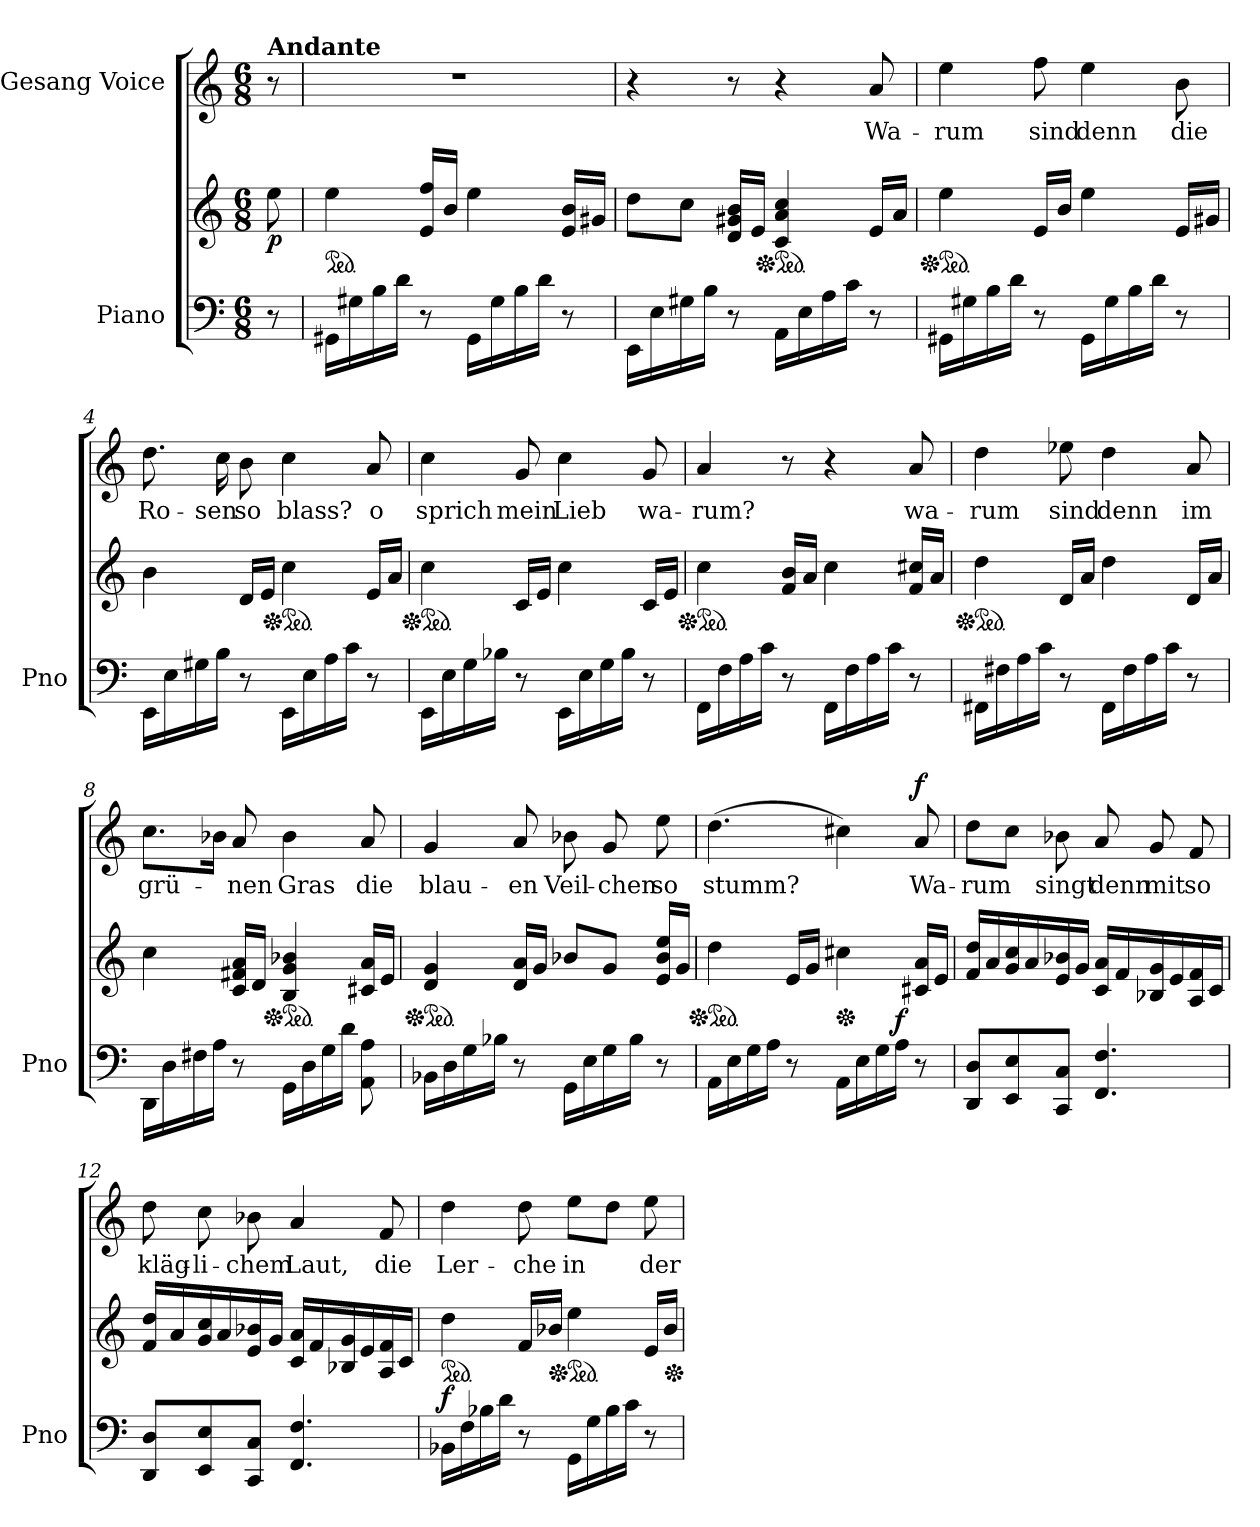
**kern	**kern	**dynam	**kern	**text	**dynam
*part2	*part2	*part2	*part1	*part1	*part1
*staff3	*staff2	*staff2/3	*staff1	*staff1	*staff1
*I"Piano	*	*	*I"Gesang Voice	*	*
*I'Pno	*	*	*	*	*
*clefF4	*clefG2	*	*clefG2	*	*
*k[]	*k[]	*	*k[]	*	*
*M6/8	*M6/8	*	*M6/8	*	*
=	=	=	=	=	=
!	!	!	!LO:TX:a:B:t=Andante	!	!
!	!	!LO:DY:b	!	!	!
8r	8ee\	p	8r	.	.
=1	=1	=1	=1	=1	=1
*	*ped	*	*	*	*
16GG#X\LL	4ee\	.	2.r	.	.
16G#X\	.	.	.	.	.
16B\	.	.	.	.	.
16d\JJ	.	.	.	.	.
8r	16e/ 16ff/LL	.	.	.	.
.	16b/JJ	.	.	.	.
16GG#\LL	4ee\	.	.	.	.
16G#\	.	.	.	.	.
16B\	.	.	.	.	.
16d\JJ	.	.	.	.	.
8r	16e/ 16b/LL	.	.	.	.
.	16g#X/JJ	.	.	.	.
=2	=2	=2	=2	=2	=2
16EE\LL	8dd\L	.	4r	.	.
16E\	.	.	.	.	.
16G#X\	8cc\J	.	.	.	.
16B\JJ	.	.	.	.	.
8r	16d/ 16g#X/ 16b/LL	.	8r	.	.
.	16e/JJ	.	.	.	.
*	*Xped	*	*	*	*
*	*ped	*	*	*	*
16AA\LL	4c/ 4a/ 4cc/	.	4r	.	.
16E\	.	.	.	.	.
16A\	.	.	.	.	.
16c\JJ	.	.	.	.	.
!	!	!	!	!LO:LY:b	!
8r	16e/LL	.	8a/	Wa-	.
.	16a/JJ	.	.	.	.
=3	=3	=3	=3	=3	=3
*	*Xped	*	*	*	*
*	*ped	*	*	*	*
!	!	!	!	!LO:LY:b	!
16GG#X\LL	4ee\	.	4ee\	-rum	.
16G#X\	.	.	.	.	.
16B\	.	.	.	.	.
16d\JJ	.	.	.	.	.
!	!	!	!	!LO:LY:b	!
8r	16e/LL	.	8ff\	sind	.
.	16b/JJ	.	.	.	.
!	!	!	!	!LO:LY:b	!
16GG#\LL	4ee\	.	4ee\	denn	.
16G#\	.	.	.	.	.
16B\	.	.	.	.	.
16d\JJ	.	.	.	.	.
!	!	!	!	!LO:LY:b	!
8r	16e/LL	.	8b\	die	.
.	16g#X/JJ	.	.	.	.
!!LO:LB:g=z
=4	=4	=4	=4	=4	=4
!	!	!	!	!LO:LY:b	!
16EE\LL	4b\	.	8.dd\	Ro-	.
16E\	.	.	.	.	.
16G#X\	.	.	.	.	.
!	!	!	!	!LO:LY:b	!
16B\JJ	.	.	16cc\	-sen	.
!	!	!	!	!LO:LY:b	!
8r	16d/LL	.	8b\	so	.
.	16e/JJ	.	.	.	.
*	*Xped	*	*	*	*
*	*ped	*	*	*	*
!	!	!	!	!LO:LY:b	!
16EE\LL	4cc\	.	4cc\	blass?	.
16E\	.	.	.	.	.
16A\	.	.	.	.	.
16c\JJ	.	.	.	.	.
!	!	!	!	!LO:LY:b	!
8r	16e/LL	.	8a/	o	.
.	16a/JJ	.	.	.	.
=5	=5	=5	=5	=5	=5
*	*Xped	*	*	*	*
*	*ped	*	*	*	*
!	!	!	!	!LO:LY:b	!
16EE\LL	4cc\	.	4cc\	sprich	.
16E\	.	.	.	.	.
16G\	.	.	.	.	.
16B-X\JJ	.	.	.	.	.
!	!	!	!	!LO:LY:b	!
8r	16c/LL	.	8g/	mein	.
.	16e/JJ	.	.	.	.
!	!	!	!	!LO:LY:b	!
16EE\LL	4cc\	.	4cc\	Lieb	.
16E\	.	.	.	.	.
16G\	.	.	.	.	.
16B-\JJ	.	.	.	.	.
!	!	!	!	!LO:LY:b	!
8r	16c/LL	.	8g/	wa-	.
.	16e/JJ	.	.	.	.
=6	=6	=6	=6	=6	=6
*	*Xped	*	*	*	*
*	*ped	*	*	*	*
!	!	!	!	!LO:LY:b	!
16FF\LL	4cc\	.	4a/	-rum?	.
16F\	.	.	.	.	.
16A\	.	.	.	.	.
16c\JJ	.	.	.	.	.
8r	16f/ 16b/LL	.	8r	.	.
.	16a/JJ	.	.	.	.
16FF\LL	4cc\	.	4r	.	.
16F\	.	.	.	.	.
16A\	.	.	.	.	.
16c\JJ	.	.	.	.	.
!	!	!	!	!LO:LY:b	!
8r	16f/ 16cc#X/LL	.	8a/	wa-	.
.	16a/JJ	.	.	.	.
!!LO:LB:g=z
=7	=7	=7	=7	=7	=7
*	*Xped	*	*	*	*
*	*ped	*	*	*	*
!	!	!	!	!LO:LY:b	!
16FF#X\LL	4dd\	.	4dd\	-rum	.
16F#X\	.	.	.	.	.
16A\	.	.	.	.	.
16c\JJ	.	.	.	.	.
!	!	!	!	!LO:LY:b	!
8r	16d/LL	.	8ee-X\	sind	.
.	16a/JJ	.	.	.	.
!	!	!	!	!LO:LY:b	!
16FF#\LL	4dd\	.	4dd\	denn	.
16F#\	.	.	.	.	.
16A\	.	.	.	.	.
16c\JJ	.	.	.	.	.
!	!	!	!	!LO:LY:b	!
8r	16d/LL	.	8a/	im	.
.	16a/JJ	.	.	.	.
=8	=8	=8	=8	=8	=8
!	!	!	!	!LO:LY:b	!
16DD\LL	4cc\	.	8.cc\L	grü-	.
16D\	.	.	.	.	.
16F#X\	.	.	.	.	.
16A\JJ	.	.	16b-X\Jk	.	.
!	!	!	!	!LO:LY:b	!
8r	16c/ 16f#X/ 16a/LL	.	8a/	-nen	.
.	16d/JJ	.	.	.	.
*	*Xped	*	*	*	*
*	*ped	*	*	*	*
!	!	!	!	!LO:LY:b	!
16GG\LL	4B/ 4g/ 4b-X/	.	4b-\	Gras	.
16D\	.	.	.	.	.
16G\	.	.	.	.	.
16d\JJ	.	.	.	.	.
!	!	!	!	!LO:LY:b	!
8AA\ 8A\	16c#X/ 16a/LL	.	8a/	die	.
.	16e/JJ	.	.	.	.
=9	=9	=9	=9	=9	=9
*	*Xped	*	*	*	*
*	*ped	*	*	*	*
!	!	!	!	!LO:LY:b	!
16BB-X\LL	4d/ 4g/	.	4g/	blau-	.
16D\	.	.	.	.	.
16G\	.	.	.	.	.
16B-X\JJ	.	.	.	.	.
!	!	!	!	!LO:LY:b	!
8r	16d/ 16a/LL	.	8a/	-en	.
.	16g/JJ	.	.	.	.
!	!	!	!	!LO:LY:b	!
16GG\LL	8b-X/L	.	8b-X\	Veil-	.
16E\	.	.	.	.	.
!	!	!	!	!LO:LY:b	!
16G\	8g/J	.	8g/	-chen	.
16B-\JJ	.	.	.	.	.
!	!	!	!	!LO:LY:b	!
8r	16e/ 16b-/ 16ee/LL	.	8ee\	so	.
.	16g/JJ	.	.	.	.
!!LO:LB:g=z
=10	=10	=10	=10	=10	=10
*	*Xped	*	*	*	*
*	*ped	*	*	*	*
!	!	!	!	!LO:LY:b	!
16AA\LL	4dd\	.	(>4.dd\	stumm?	.
16E\	.	.	.	.	.
16G\	.	.	.	.	.
16A\JJ	.	.	.	.	.
8r	16e/LL	.	.	.	.
.	16g/JJ	.	.	.	.
*	*Xped	*	*	*	*
16AA\LL	4cc#X\	.	4cc#X\)	.	.
16E\	.	.	.	.	.
16G\	.	.	.	.	.
!	!	!LO:DY:a=2	!	!	!
16A\JJ	.	f	.	.	.
!	!	!	!	!LO:LY:b	!LO:DY:a
8r	16c#X/ 16a/LL	.	8a/	Wa-	f
.	16e/JJ	.	.	.	.
=11	=11	=11	=11	=11	=11
!	!	!	!	!LO:LY:b	!
8DD/ 8D/L	16f/ 16dd/LL	.	8dd\L	-rum	.
.	16a/	.	.	.	.
8EE/ 8E/	16g/ 16cc/	.	8cc\J	.	.
.	16a/	.	.	.	.
!	!	!	!	!LO:LY:b	!
8CC/ 8C/J	16e/ 16b-X/	.	8b-X\	singt	.
.	16g/JJ	.	.	.	.
!	!	!	!	!LO:LY:b	!
4.FF/ 4.F/	16c/ 16a/LL	.	8a/	denn	.
.	16f/	.	.	.	.
!	!	!	!	!LO:LY:b	!
.	16B-X/ 16g/	.	8g/	mit	.
.	16e/	.	.	.	.
!	!	!	!	!LO:LY:b	!
.	16A/ 16f/	.	8f/	so	.
.	16c/JJ	.	.	.	.
=12	=12	=12	=12	=12	=12
!	!	!	!	!LO:LY:b	!
8DD/ 8D/L	16f/ 16dd/LL	.	8dd\	kläg-	.
.	16a/	.	.	.	.
!	!	!	!	!LO:LY:b	!
8EE/ 8E/	16g/ 16cc/	.	8cc\	-li-	.
.	16a/	.	.	.	.
!	!	!	!	!LO:LY:b	!
8CC/ 8C/J	16e/ 16b-X/	.	8b-X\	-chem	.
.	16g/JJ	.	.	.	.
!	!	!	!	!LO:LY:b	!
4.FF/ 4.F/	16c/ 16a/LL	.	4a/	Laut,	.
.	16f/	.	.	.	.
.	16B-X/ 16g/	.	.	.	.
.	16e/	.	.	.	.
!	!	!	!	!LO:LY:b	!
.	16A/ 16f/	.	8f/	die	.
.	16c/JJ	.	.	.	.
!!LO:PB:g=z
=13	=13	=13	=13	=13	=13
*	*ped	*	*	*	*
!	!	!LO:DY:a=2	!	!LO:LY:b	!
16BB-X\LL	4dd\	f	4dd\	Ler-	.
16F\	.	.	.	.	.
16B-X\	.	.	.	.	.
16d\JJ	.	.	.	.	.
!	!	!	!	!LO:LY:b	!
8r	16f/LL	.	8dd\	-che	.
.	16b-X/JJ	.	.	.	.
*	*Xped	*	*	*	*
*	*ped	*	*	*	*
!	!	!	!	!LO:LY:b	!
16GG\LL	4ee\	.	8ee\L	in	.
16G\	.	.	.	.	.
16B-\	.	.	8dd\J	.	.
16c\JJ	.	.	.	.	.
!	!	!	!	!LO:LY:b	!
8r	16e/LL	.	8ee\	der	.
.	16b-/JJ	.	.	.	.
*	*Xped	*	*	*	*
=	=	=	=	=	=
*-	*-	*-	*-	*-	*-
